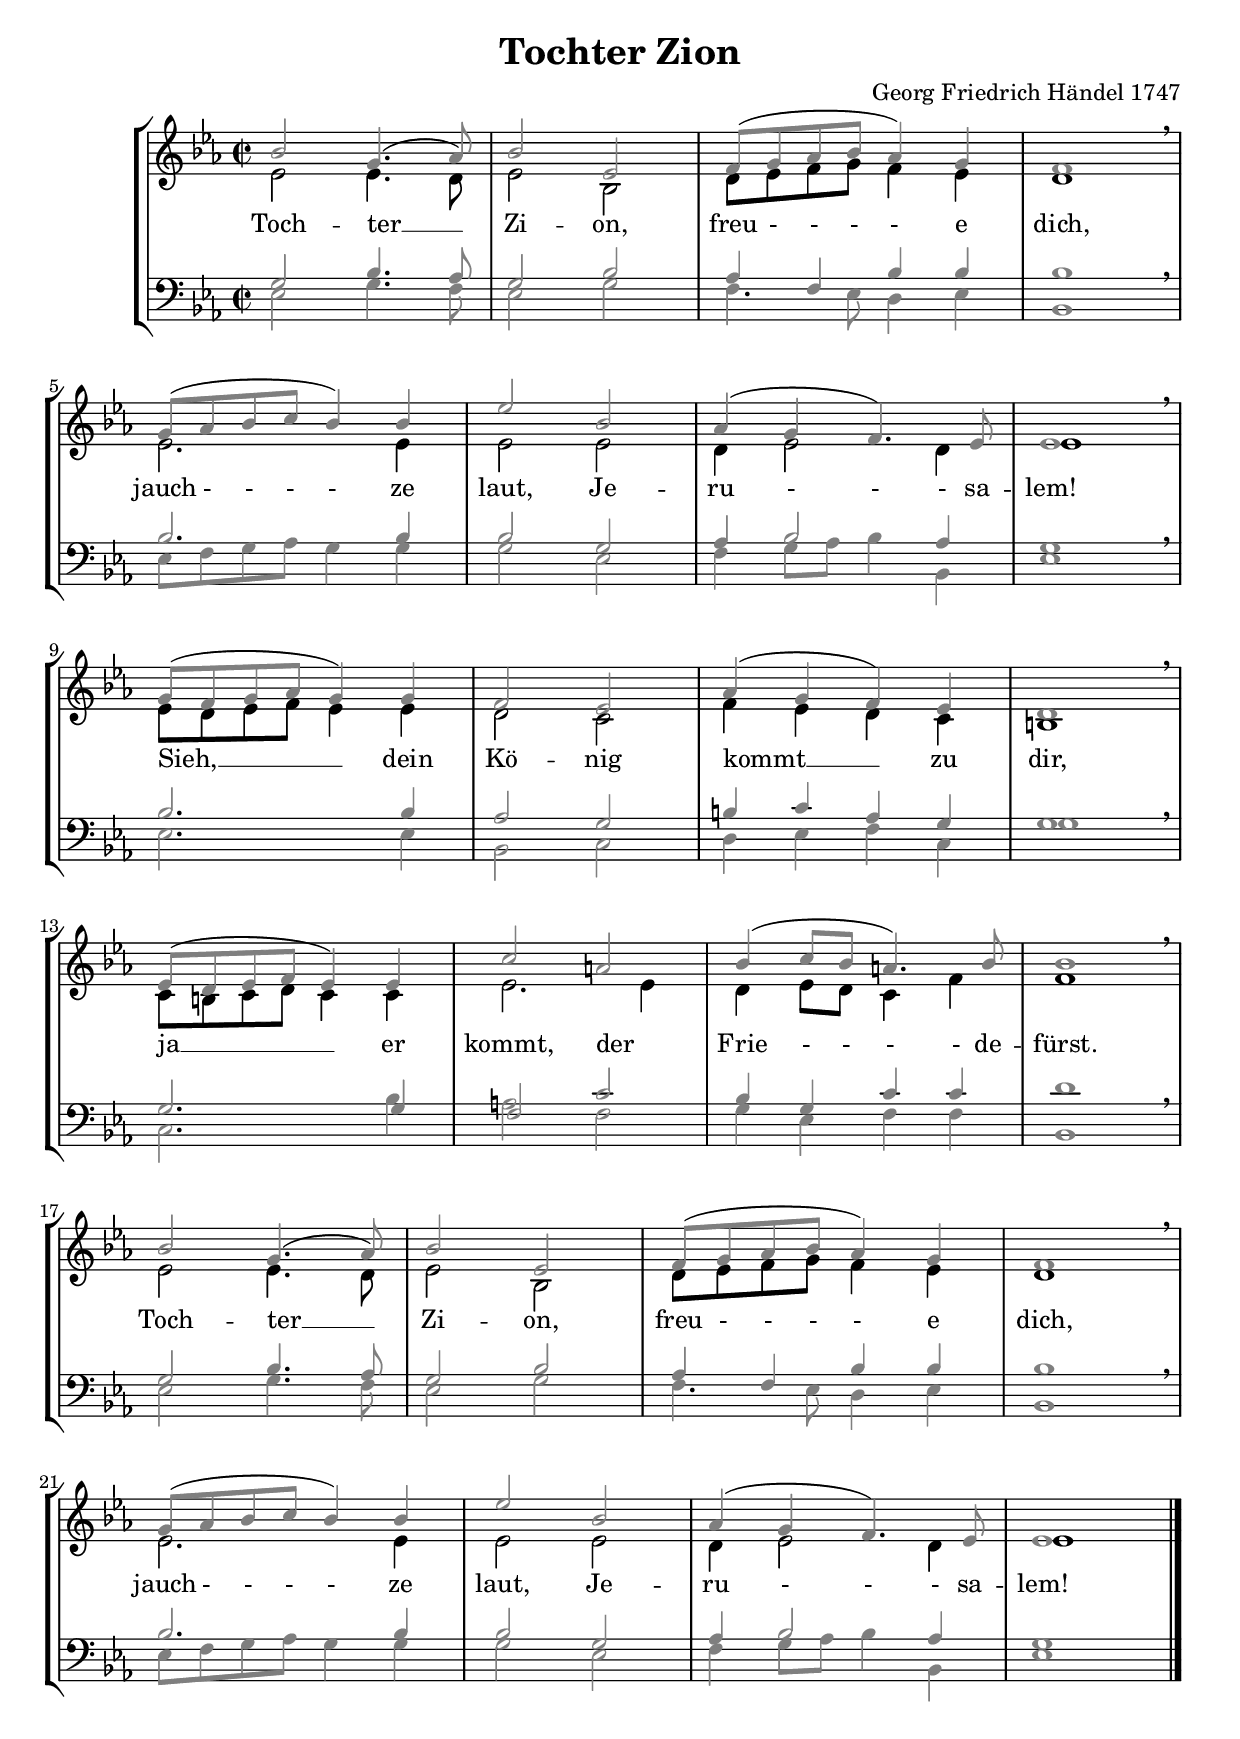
\version "2.20.0"
\header {
  title = "Tochter Zion"
  composer = "Georg Friedrich Händel 1747"
}

global = { \key ees \major \time 2/2 }

sopran  = \relative {
    \override Voice.NoteHead.color = #grey \override Voice.Stem.color = #grey \override Voice.Beam.color = #grey
    \set midiInstrument = #"trumpet"
    bes'2 g4.( aes8) | bes2 ees,2 | f8( g8 aes8 bes8 aes4) g4 | f1 \breathe | \break
    g8( aes8 bes8 c8 bes4) bes4 | ees2 bes2 | aes4( g4 f4.) ees8 | ees1 \breathe | \break
    g8( f8 g8 aes8 g4) g4 | f2 ees2 | aes4( g4 f4) ees4 | d1 \breathe | \break
    ees8( d8 ees8 f8 ees4) ees4 | c'2 a2 | bes4( c8 bes8 a4.) bes8 | bes1 \breathe | \break
    bes2 g4.( aes8) | bes2 ees,2 | f8( g8 aes8 bes8 aes4) g4 | f1 \breathe | \break
    g8( aes8 bes8 c8 bes4) bes4 | ees2 bes2 | aes4( g4 f4.) ees8 | ees1
    \bar "|."
}
alt     = \relative { 
    \set midiInstrument = #"trumpet"
    ees'2 ees4. d8 | ees2 bes2 | d8 ees8 f8 g8 f4 ees4 | d1 | \break
    ees2. ees4 | ees2 ees2 | d4 ees2 d4 | ees1 | \break
    ees8 d8 ees8 f8 ees4 ees4 | d2 c2 | f4 ees4 d4 c4 | b1 | \break
    c8 b8 c8 d8 c4 c4 | ees2. ees4 | d4 ees8 d8 c4 f4 | f1 | \break
    ees2 ees4. d8 | ees2 bes2 | d8 ees8 f8 g8 f4 ees4 | d1 | \break
    ees2. ees4 | ees2 ees2 | d4 ees2 d4 | ees1
    \bar "|."
}
tenor   = \relative {
    \override Voice.NoteHead.color = #grey \override Voice.Stem.color = #grey \override Voice.Beam.color = #grey
    \set midiInstrument = #"trombone"
    g2 bes4. aes8 | g2 bes2 | aes4 f4 bes4 bes4 | bes1 \breathe | \break
    bes2. bes4 | bes2 g2 | aes4 bes2 aes4 | g1 \breathe | \break
    bes2. bes4 | aes2 g2 | b4 c4 aes4 g4 | g1 \breathe | \break
    g2. g4 | f2 c'2 | bes4 g4 c4 c4 | d1 \breathe | \break
    g,2 bes4. aes8 | g2 bes2 | aes4 f4 bes4 bes4 | bes1 \breathe | \break
    bes2. bes4 | bes2 g2 | aes4 bes2 aes4 | g1
    \bar "|."
}
bass    = \relative {
    \override Voice.NoteHead.color = #grey \override Voice.Stem.color = #grey \override Voice.Beam.color = #grey
    \set midiInstrument = #"tuba"
    ees2 g4. f8 | ees2 g2 | f4. ees8 d4 ees4 | bes1 | \break
    ees8 f8 g8 aes8 g4 g4 | g2 ees2 | f4 g8 aes8 bes4 bes,4 | ees1 | \break
    ees2. ees4 | bes2 c2 | d4 ees4 f4 c4 g'1 | \break
    c,2. bes'4 | a2 f2 | g4 ees4 f4 f4 | bes,1 | \break
    ees2 g4. f8 | ees2 g2 | f4. ees8 d4 ees4 | bes1 | \break
    ees8 f8 g8 aes8 g4 g4 | g2 ees2 | f4 g8 aes8 bes4 bes,4 | ees1
    \bar "|."
}
text    = \lyrics { Toch -- ter __ _ | Zi -- on, | freu - - - - e | dich, |
    jauch - - - - ze | laut, Je -- | ru - - - sa -- | lem! |
    Sieh, __ _ _ _ _ dein | Kö -- nig | kommt __ _ _ zu | dir, |
    ja __ _ _ _ _ er | kommt, der _ | Frie - - - - de -- | fürst. |
    Toch -- ter __ _ | Zi -- on, | freu - - - - e | dich, |
    jauch - - - - ze | laut, Je -- | ru - - - sa -- | lem! |
}

\score {
    \new StaffGroup <<
        \new Staff { \global \clef treble  << \sopran \\ \alt >> }
        \addlyrics \text
        \new Staff { \global \clef bass << \tenor \\ \bass >> }
    >>
    \layout {}
    \midi {
        \context { \Staff \remove "Staff_performer" }
        \context { \Voice \consists "Staff_performer" }
        \tempo 4 = 120 
    }
}
